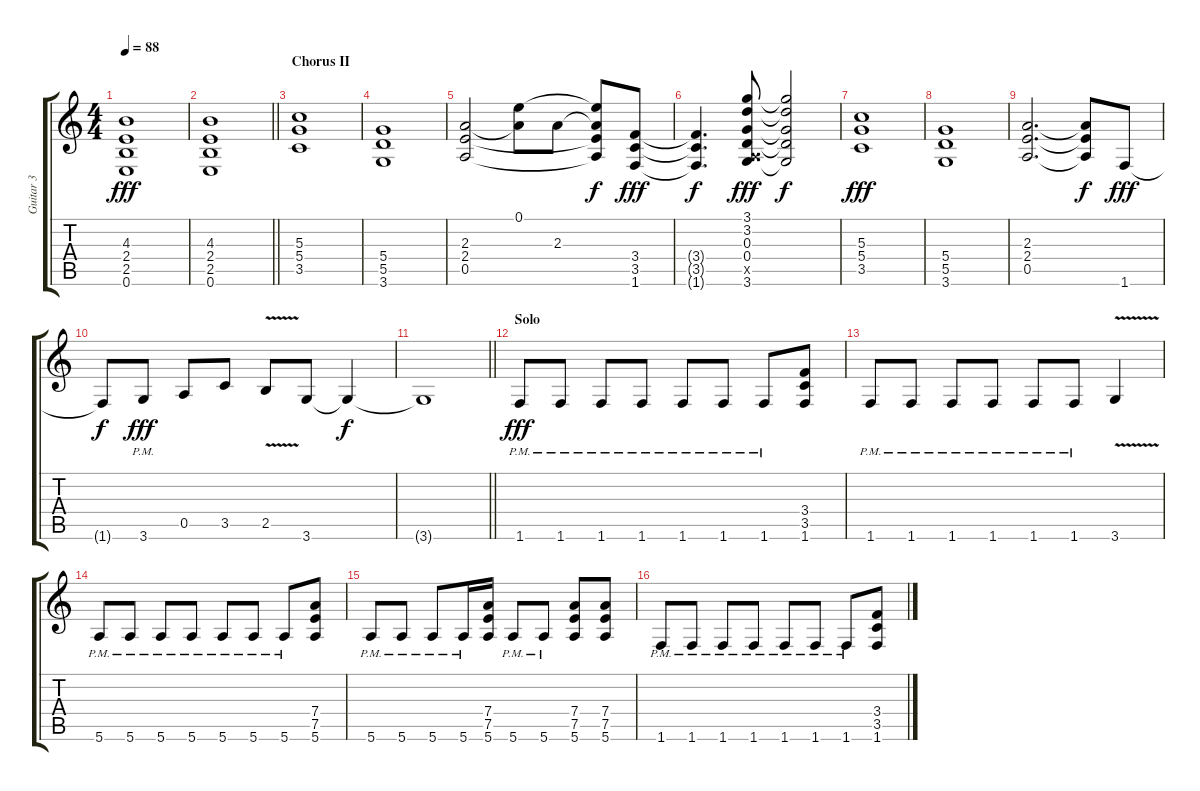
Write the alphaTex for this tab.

\track ("Guitar 3" "Guitar 3") {instrument distortionguitar}
\staff {score tabs}
\tuning (E4 B3 G3 D3 A2 E2) {hide}
\ts (4 4)
\tempo 88
\clef g2
\ks c
(4.3 2.4 2.5 0.6).1{dy fff} |
\barLineRight lightlight
(4.3 2.4 2.5 0.6).1 |
\section ("" "Chorus II")
(5.3 5.4 3.5).1 |
(5.4 5.5 3.6).1 |
(2.3 2.4 0.5).2 (0.1 2.3{t}).8 2.3.8 (0.1{t} 2.3{t} 2.4{t} 0.5{t}).8{dy f} (3.4 3.5 1.6).8{dy fff} |
(3.4{t} 3.5{t} 1.6{t}).4{d dy f} (3.1 3.2 0.3 0.4 0.5{x} 3.6).8{dy fff} (3.1{t} 3.2{t} 0.3{t} 0.4{t} 3.6{t}).2{dy f} |
(5.3 5.4 3.5).1{dy fff} |
(5.4 5.5 3.6).1 |
(2.3 2.4 0.5).2{d} (2.3{t} 2.4{t} 0.5{t}).8{dy f} 1.6.8{dy fff} |
1.6{t}.8{dy f} 3.6{pm}.8{dy fff} 0.5.8 3.5.8 2.5{v}.8 3.6.8 3.6{t}.4{dy f} |
\barLineRight lightlight
3.6{t}.1 |
\section ("" "Solo")
1.6{pm}.8{dy fff} 1.6{pm}.8 1.6{pm}.8 1.6{pm}.8 1.6{pm}.8 1.6{pm}.8 1.6{pm}.8 (3.4 3.5 1.6).8 |
1.6{pm}.8 1.6{pm}.8 1.6{pm}.8 1.6{pm}.8 1.6{pm}.8 1.6{pm}.8 3.6{v}.4 |
5.6{pm}.8 5.6{pm}.8 5.6{pm}.8 5.6{pm}.8 5.6{pm}.8 5.6{pm}.8 5.6{pm}.8 (7.4 7.5 5.6).8 |
5.6{pm}.8 5.6{pm}.8 5.6{pm}.8 5.6{pm}.16 (7.4 7.5 5.6).16 5.6{pm}.8 5.6{pm}.8 (7.4 7.5 5.6).8 (7.4 7.5 5.6).8 |
1.6{pm}.8 1.6{pm}.8 1.6{pm}.8 1.6{pm}.8 1.6{pm}.8 1.6{pm}.8 1.6{pm}.8 (3.4 3.5 1.6).8
